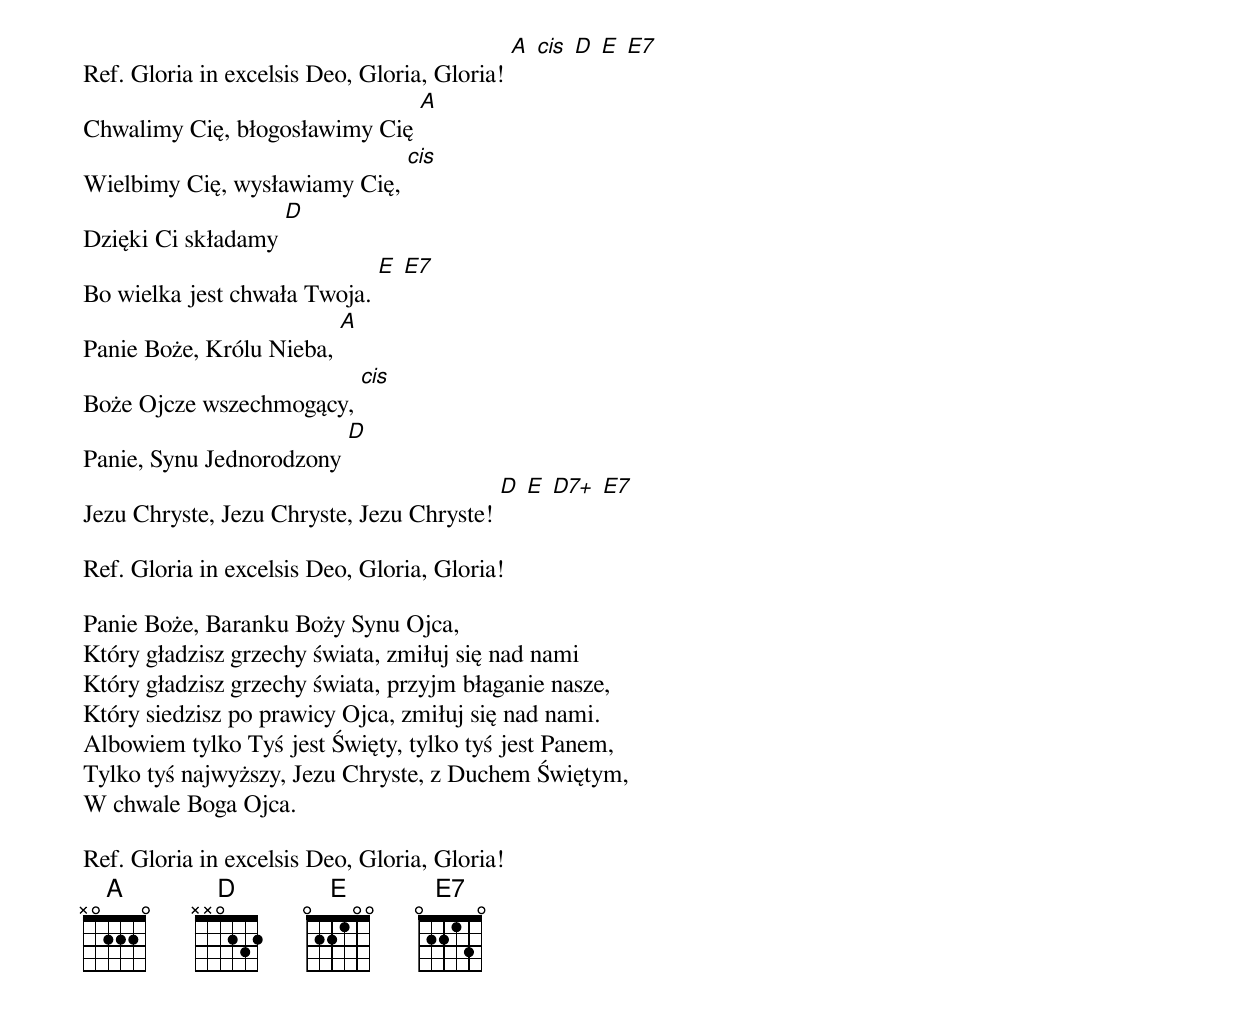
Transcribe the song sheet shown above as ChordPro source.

Ref. Gloria in excelsis Deo, Gloria, Gloria! [A] [cis] [D] [E] [E7]
Chwalimy Cię, błogosławimy Cię [A]
Wielbimy Cię, wysławiamy Cię, [cis]
Dzięki Ci składamy [D]
Bo wielka jest chwała Twoja. [E] [E7]
Panie Boże, Królu Nieba, [A]
Boże Ojcze wszechmogący, [cis]
Panie, Synu Jednorodzony [D]
Jezu Chryste, Jezu Chryste, Jezu Chryste! [D] [E] [D7+] [E7]

Ref. Gloria in excelsis Deo, Gloria, Gloria!

Panie Boże, Baranku Boży Synu Ojca,
Który gładzisz grzechy świata, zmiłuj się nad nami
Który gładzisz grzechy świata, przyjm błaganie nasze,
Który siedzisz po prawicy Ojca, zmiłuj się nad nami.
Albowiem tylko Tyś jest Święty, tylko tyś jest Panem,
Tylko tyś najwyższy, Jezu Chryste, z Duchem Świętym,
W chwale Boga Ojca.

Ref. Gloria in excelsis Deo, Gloria, Gloria!
